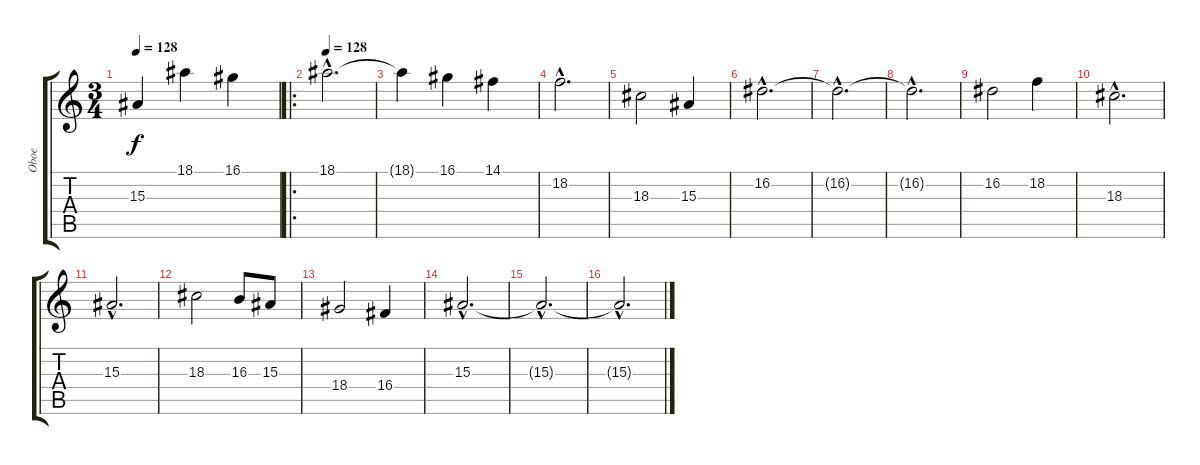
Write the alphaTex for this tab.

\track ("Oboe" "Oboe") {instrument oboe}
\staff {score tabs}
\tuning (E4 B3 G3 D3 A2 E2) {hide}
\ts (3 4)
\tempo 128
\tempo 110
\tempo 128
\clef g2
\ks c
15.3.4{dy f instrument oboe} 18.1.4 16.1.4 |
\ro
\tempo 128
18.1{hac}.2{d} |
18.1{t}.4 16.1.4 14.1.4 |
18.2{hac}.2{d} |
18.3.2 15.3.4 |
16.2{hac}.2{d} |
16.2{hac t}.2{d} |
16.2{hac t}.2{d} |
16.2.2 18.2.4 |
18.3{hac}.2{d} |
15.3{hac}.2{d} |
18.3.2 16.3.8 15.3.8 |
18.4.2 16.4.4 |
15.3{hac}.2{d} |
15.3{hac t}.2{d} |
15.3{hac t}.2{d}
